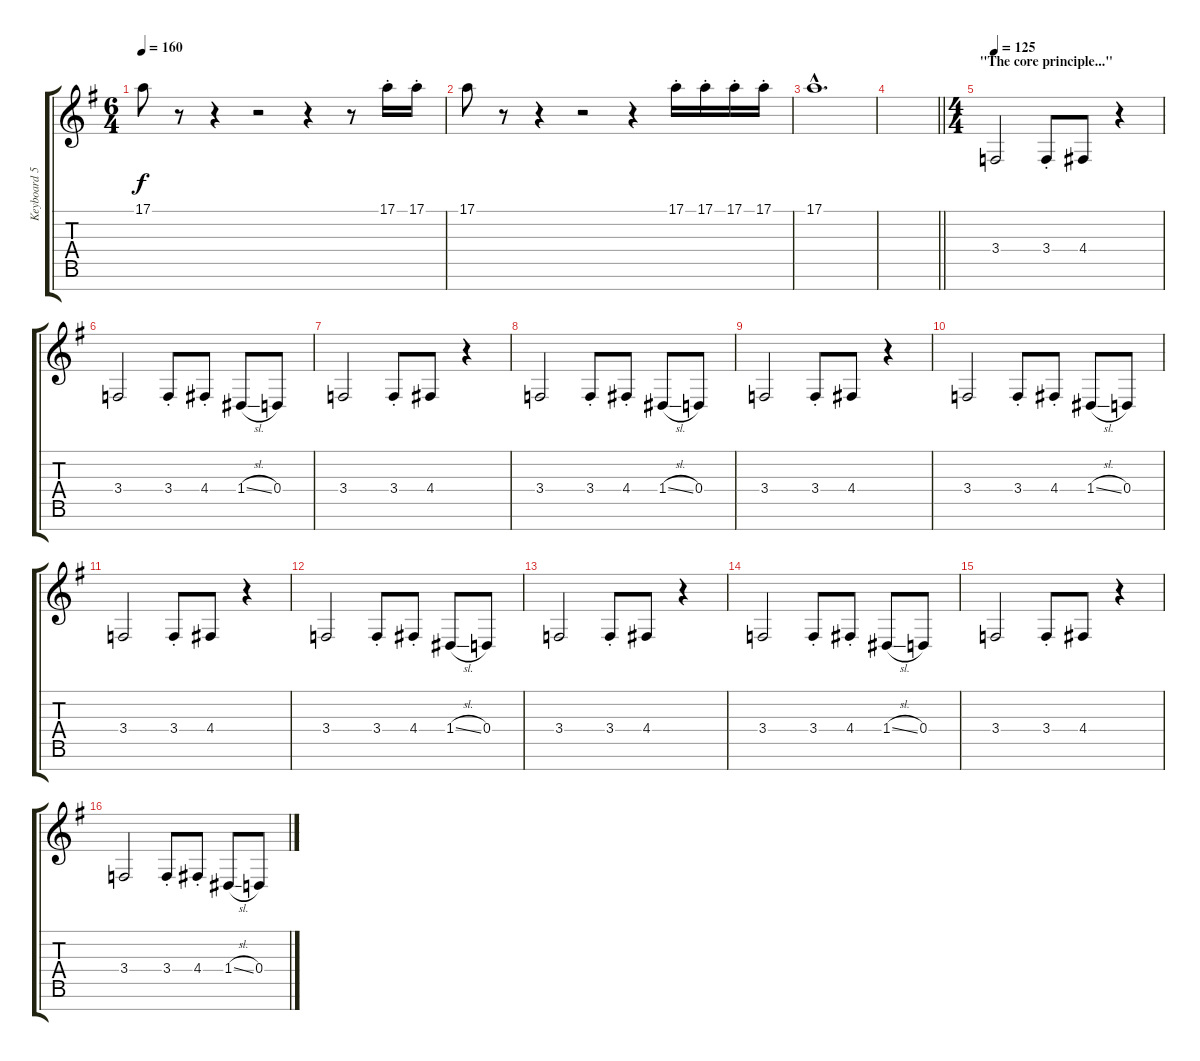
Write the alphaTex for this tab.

\track ("Keyboard 5 - Brat/Shagrath" "Keyboard 5") {instrument trombone}
\staff {score tabs}
\tuning (E4 B3 G3 D3 A2 E2 B1) {hide}
\ts (6 4)
\tempo 160
\clef g2
\ks g
17.1.8{dy f} r.8 r.4 r.2 r.4 r.8 17.1{st}.16 17.1{st}.16 |
17.1.8 r.8 r.4 r.2 r.4 17.1{st}.16 17.1{st}.16 17.1{st}.16 17.1{st}.16 |
17.1{hac}.1{d volume 6} |
\barLineRight lightlight
|
\ts (4 4)
\section ("" "\"The core principle...\"")
\tempo 125
3.4.2{volume 16} 3.4{st}.8 4.4.8 r.4 |
3.4.2 3.4{st}.8 4.4{st}.8 1.4{sl}.8 0.4.8 |
3.4.2 3.4{st}.8 4.4.8 r.4 |
3.4.2 3.4{st}.8 4.4{st}.8 1.4{sl}.8 0.4.8 |
3.4.2 3.4{st}.8 4.4.8 r.4 |
3.4.2 3.4{st}.8 4.4{st}.8 1.4{sl}.8 0.4.8 |
3.4.2 3.4{st}.8 4.4.8 r.4 |
3.4.2 3.4{st}.8 4.4{st}.8 1.4{sl}.8 0.4.8 |
3.4.2 3.4{st}.8 4.4.8 r.4 |
3.4.2 3.4{st}.8 4.4{st}.8 1.4{sl}.8 0.4.8 |
3.4.2 3.4{st}.8 4.4.8 r.4 |
3.4.2 3.4{st}.8 4.4{st}.8 1.4{sl}.8 0.4.8
